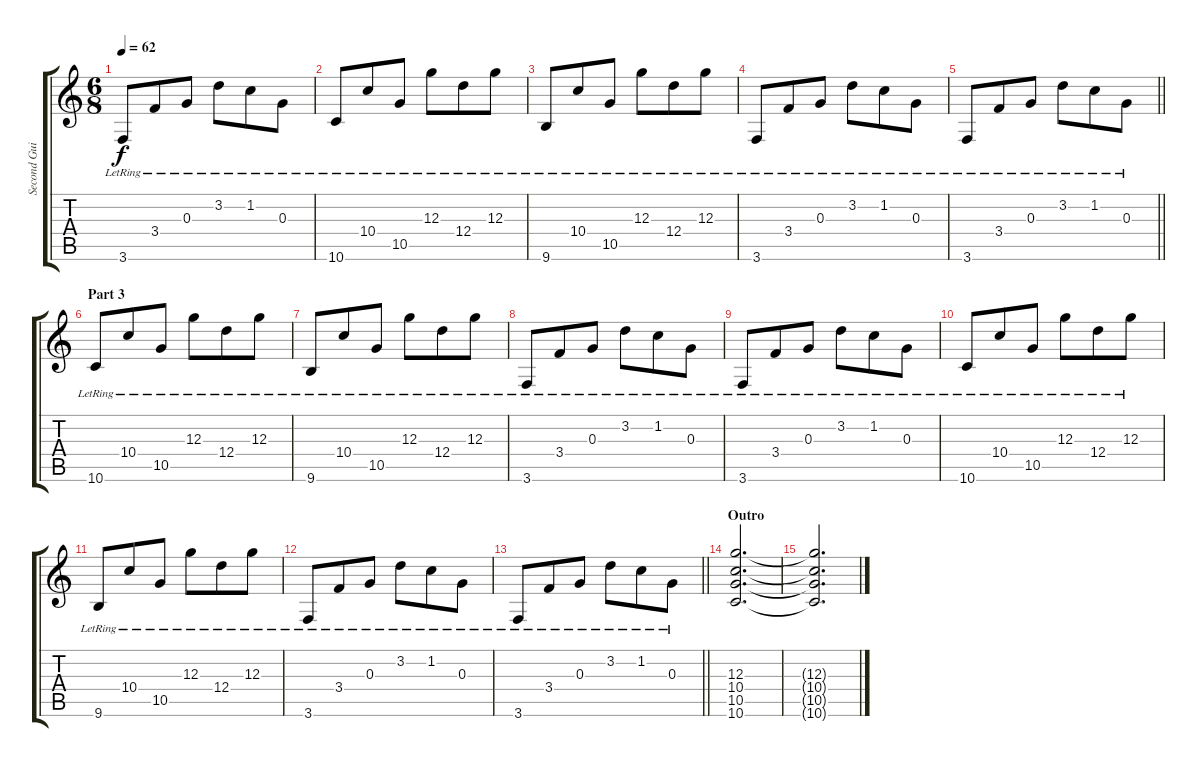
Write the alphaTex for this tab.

\track ("Second Guitar - Simon Neil" "Second Gui") {instrument overdrivenguitar}
\staff {score tabs}
\tuning (E4 B3 G3 D3 A2 D2) {hide}
\ts (6 8)
\tempo 62
\clef g2
\ks c
3.6{lr}.8{dy f} 3.4{lr}.8 0.3{lr}.8 3.2{lr}.8 1.2{lr}.8 0.3{lr}.8 |
10.6{lr}.8 10.4{lr}.8 10.5{lr}.8 12.3{lr}.8 12.4{lr}.8 12.3{lr}.8 |
9.6{lr}.8 10.4{lr}.8 10.5{lr}.8 12.3{lr}.8 12.4{lr}.8 12.3{lr}.8 |
3.6{lr}.8 3.4{lr}.8 0.3{lr}.8 3.2{lr}.8 1.2{lr}.8 0.3{lr}.8 |
\barLineRight lightlight
3.6{lr}.8 3.4{lr}.8 0.3{lr}.8 3.2{lr}.8 1.2{lr}.8 0.3{lr}.8 |
\section ("" "Part 3")
10.6{lr}.8 10.4{lr}.8 10.5{lr}.8 12.3{lr}.8 12.4{lr}.8 12.3{lr}.8 |
9.6{lr}.8 10.4{lr}.8 10.5{lr}.8 12.3{lr}.8 12.4{lr}.8 12.3{lr}.8 |
3.6{lr}.8 3.4{lr}.8 0.3{lr}.8 3.2{lr}.8 1.2{lr}.8 0.3{lr}.8 |
3.6{lr}.8 3.4{lr}.8 0.3{lr}.8 3.2{lr}.8 1.2{lr}.8 0.3{lr}.8 |
10.6{lr}.8 10.4{lr}.8 10.5{lr}.8 12.3{lr}.8 12.4{lr}.8 12.3{lr}.8 |
9.6{lr}.8 10.4{lr}.8 10.5{lr}.8 12.3{lr}.8 12.4{lr}.8 12.3{lr}.8 |
3.6{lr}.8 3.4{lr}.8 0.3{lr}.8 3.2{lr}.8 1.2{lr}.8 0.3{lr}.8 |
\barLineRight lightlight
3.6{lr}.8 3.4{lr}.8 0.3{lr}.8 3.2{lr}.8 1.2{lr}.8 0.3{lr}.8 |
\section ("" "Outro")
(12.3 10.4 10.5 10.6).2{d} |
(12.3{t} 10.4{t} 10.5{t} 10.6{t}).2{d}
